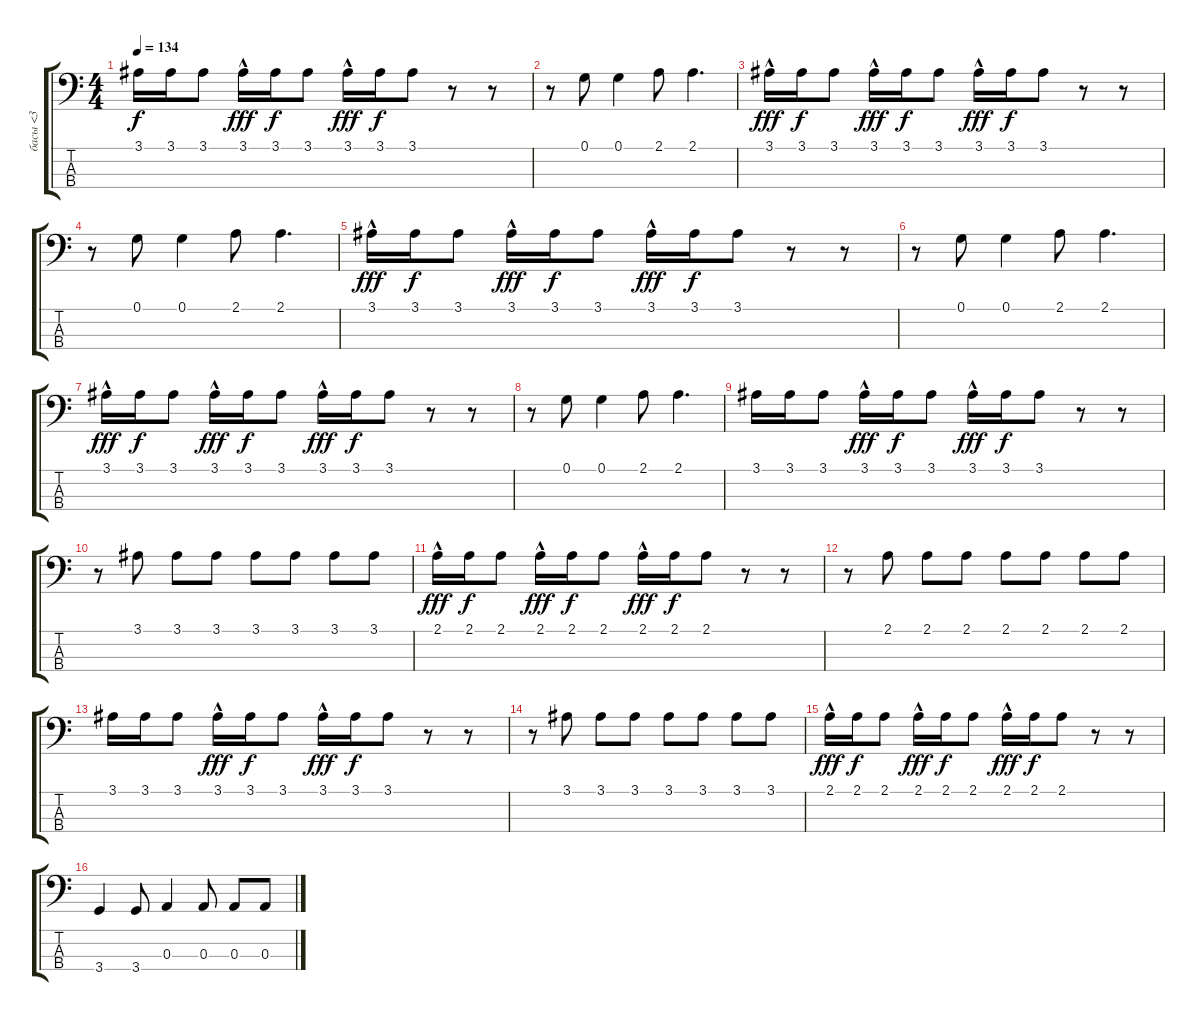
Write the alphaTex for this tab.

\track ("басы <3" "басы <3") {instrument electricbasspick}
\staff {score tabs}
\tuning (G2 D2 A1 E1) {hide}
\ts (4 4)
\tempo 134
\clef f4
\ks c
3.1.16{dy f} 3.1.16 3.1.8 3.1{hac}.16{dy fff} 3.1.16{dy f} 3.1.8 3.1{hac}.16{dy fff} 3.1.16{dy f} 3.1.8 r.8 r.8 |
r.8 0.1.8 0.1.4 2.1.8 2.1.4{d} |
3.1{hac}.16{dy fff} 3.1.16{dy f} 3.1.8 3.1{hac}.16{dy fff} 3.1.16{dy f} 3.1.8 3.1{hac}.16{dy fff} 3.1.16{dy f} 3.1.8 r.8 r.8 |
r.8 0.1.8 0.1.4 2.1.8 2.1.4{d} |
3.1{hac}.16{dy fff} 3.1.16{dy f} 3.1.8 3.1{hac}.16{dy fff} 3.1.16{dy f} 3.1.8 3.1{hac}.16{dy fff} 3.1.16{dy f} 3.1.8 r.8 r.8 |
r.8 0.1.8 0.1.4 2.1.8 2.1.4{d} |
3.1{hac}.16{dy fff} 3.1.16{dy f} 3.1.8 3.1{hac}.16{dy fff} 3.1.16{dy f} 3.1.8 3.1{hac}.16{dy fff} 3.1.16{dy f} 3.1.8 r.8 r.8 |
r.8 0.1.8 0.1.4 2.1.8 2.1.4{d} |
3.1.16 3.1.16 3.1.8 3.1{hac}.16{dy fff} 3.1.16{dy f} 3.1.8 3.1{hac}.16{dy fff} 3.1.16{dy f} 3.1.8 r.8 r.8 |
r.8 3.1.8 3.1.8 3.1.8 3.1.8 3.1.8 3.1.8 3.1.8 |
2.1{hac}.16{dy fff} 2.1.16{dy f} 2.1.8 2.1{hac}.16{dy fff} 2.1.16{dy f} 2.1.8 2.1{hac}.16{dy fff} 2.1.16{dy f} 2.1.8 r.8 r.8 |
r.8 2.1.8 2.1.8 2.1.8 2.1.8 2.1.8 2.1.8 2.1.8 |
3.1.16 3.1.16 3.1.8 3.1{hac}.16{dy fff} 3.1.16{dy f} 3.1.8 3.1{hac}.16{dy fff} 3.1.16{dy f} 3.1.8 r.8 r.8 |
r.8 3.1.8 3.1.8 3.1.8 3.1.8 3.1.8 3.1.8 3.1.8 |
2.1{hac}.16{dy fff} 2.1.16{dy f} 2.1.8 2.1{hac}.16{dy fff} 2.1.16{dy f} 2.1.8 2.1{hac}.16{dy fff} 2.1.16{dy f} 2.1.8 r.8 r.8 |
3.4.4 3.4.8 0.3.4 0.3.8 0.3.8 0.3.8
